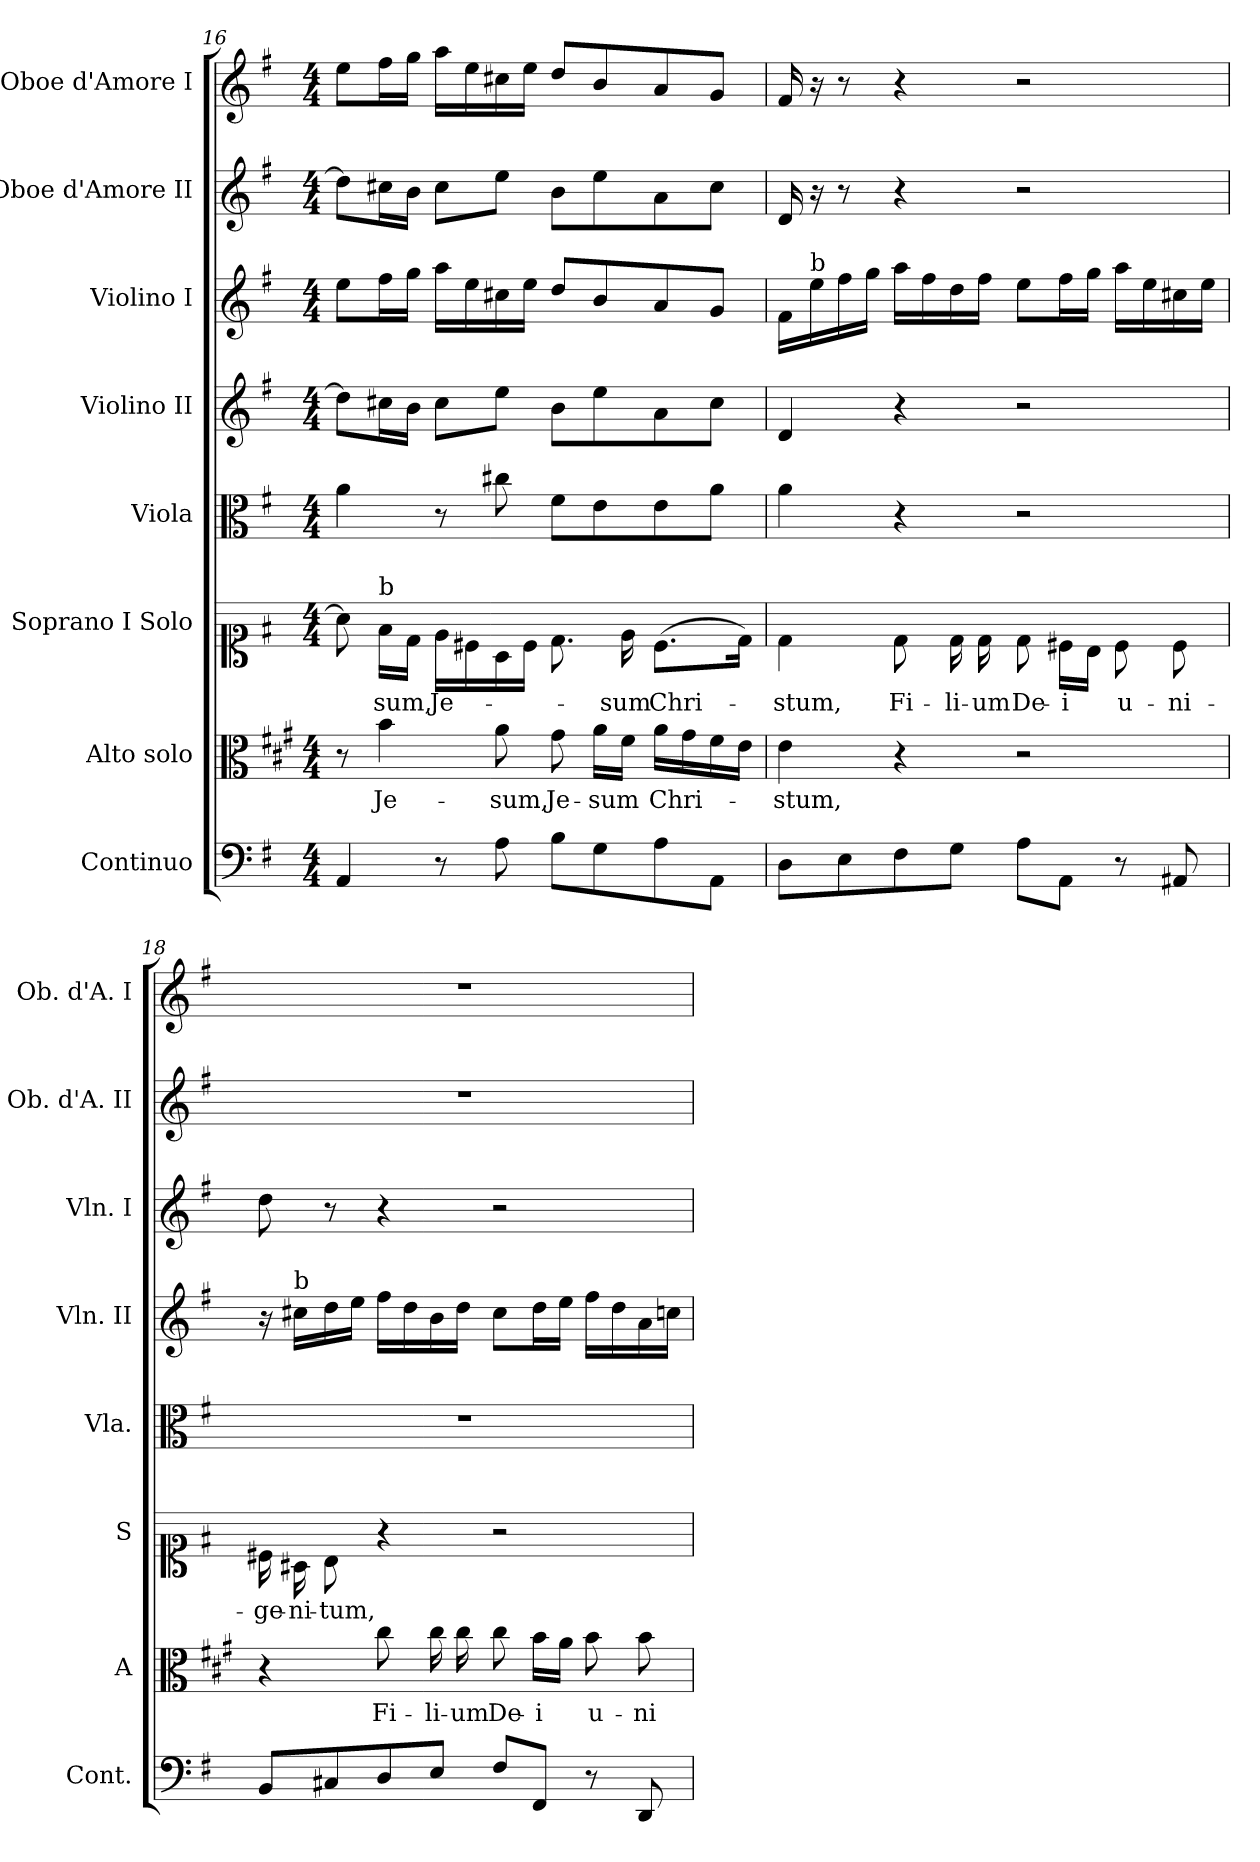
**kern	**kern	**text	**kern	**text	**kern	**kern	**kern	**kern	**kern
*part8	*part7	*part7	*part6	*part6	*part5	*part4	*part3	*part2	*part1
*staff8	*staff7	*staff7	*staff6	*staff6	*staff5	*staff4	*staff3	*staff2	*staff1
*I"Continuo	*I"Alto solo	*	*I"Soprano I Solo	*	*I"Viola	*I"Violino II	*I"Violino I	*I"Oboe d'Amore II	*I"Oboe d'Amore I
*I'Cont.	*I'A	*	*I'S	*	*I'Vla.	*I'Vln. II	*I'Vln. I	*I'Ob. d'A. II	*I'Ob. d'A. I
*clefF4	*clefC3	*	*clefC1	*	*clefC3	*clefG2	*clefG2	*clefG2	*clefG2
*	*ITrd1c2	*	*ITrd-7c-12	*	*	*	*	*	*
*k[f#]	*k[f#]	*	*k[f#]	*	*k[f#]	*k[f#]	*k[f#]	*k[f#]	*k[f#]
*M4/4	*M4/4	*	*M4/4	*	*M4/4	*M4/4	*M4/4	*M4/4	*M4/4
=16	=16	=16	=16	=16	=16	=16	=16	=16	=16
4AA/	8r	.	8aa\]	.	4a\	8dd\L]	8ee\L	8dd\L]	8ee\L
!	!	!	!LO:TX:a:t=b	!	!	!	!	!	!
.	4a\	Je-	16ff#\LL	-sum,	.	16cc#X\L	16ff#\L	16cc#X\L	16ff#\L
.	.	.	16dd\JJ	.	.	16b\JJ	16gg\JJ	16b\JJ	16gg\JJ
8r	.	.	16ee\LL	Je-	8r	8cc#\L	16aa\LL	8cc#\L	16aa\LL
.	.	.	16cc#X\	.	.	.	16ee\	.	16ee\
8A\	8g\	-sum,	16a\	.	8cc#X\	8ee\J	16cc#X\	8ee\J	16cc#X\
.	.	.	16cc#\JJ	.	.	.	16ee\JJ	.	16ee\JJ
8B\L	8f#\	Je-	8.dd\	.	8f#\L	8b\L	8dd/L	8b\L	8dd/L
8G\	16g\LL	-sum	.	.	8e\	8ee\	8b/	8ee\	8b/
.	16e\JJ	.	16ee\	-sum	.	.	.	.	.
8A\	16g\LL	Chri-	(8.cc#\L	Chri-	8e\	8a\	8a/	8a\	8a/
.	16f#\	.	.	.	.	.	.	.	.
8AA\J	16e\	.	.	.	8a\J	8cc#\J	8g/J	8cc#\J	8g/J
.	16d\JJ	.	16dd\Jk)	.	.	.	.	.	.
=17	=17	=17	=17	=17	=17	=17	=17	=17	=17
8D\L	4d\	-stum,	4dd\	-stum,	4a\	4d/	16f#\LL	16d/	16f#/
!	!	!	!	!	!	!	!LO:TX:a:t=b	!	!
.	.	.	.	.	.	.	16ee\	16r	16r
8E\	.	.	.	.	.	.	16ff#\	8r	8r
.	.	.	.	.	.	.	16gg\JJ	.	.
8F#\	4r	.	8dd\	Fi-	4r	4r	16aa\LL	4r	4r
.	.	.	.	.	.	.	16ff#\	.	.
8G\J	.	.	16dd\	-li-	.	.	16dd\	.	.
.	.	.	16dd\	-um	.	.	16ff#\JJ	.	.
8A\L	2r	.	8dd\	De-	2r	2r	8ee\L	2r	2r
8AA\J	.	.	16cc#X\LL	-i	.	.	16ff#\L	.	.
.	.	.	16b\JJ	.	.	.	16gg\JJ	.	.
8r	.	.	8cc#\	u-	.	.	16aa\LL	.	.
.	.	.	.	.	.	.	16ee\	.	.
8AA#X/	.	.	8cc#\	-ni-	.	.	16cc#X\	.	.
.	.	.	.	.	.	.	16ee\JJ	.	.
=18	=18	=18	=18	=18	=18	=18	=18	=18	=18
8BB/L	4r	.	16cc#X\	-ge-	1r	16r	8dd\	1r	1r
!	!	!	!	!	!	!LO:TX:a:t=b	!	!	!
.	.	.	16a#X\	-ni-	.	16cc#X\LL	.	.	.
8C#X/	.	.	8b\	-tum,	.	16dd\	8r	.	.
.	.	.	.	.	.	16ee\JJ	.	.	.
8D/	8b\	Fi-	4r	.	.	16ff#\LL	4r	.	.
.	.	.	.	.	.	16dd\	.	.	.
8E/J	16b\	-li-	.	.	.	16b\	.	.	.
.	16b\	-um	.	.	.	16dd\JJ	.	.	.
8F#/L	8b\	De-	2r	.	.	8cc#\L	2r	.	.
8FF#/J	16a\LL	-i	.	.	.	16dd\L	.	.	.
.	16g\JJ	.	.	.	.	16ee\JJ	.	.	.
8r	8a\	u-	.	.	.	16ff#\LL	.	.	.
.	.	.	.	.	.	16dd\	.	.	.
8DD/	8a\	-ni-	.	.	.	16a\	.	.	.
.	.	.	.	.	.	16ccn\JJ	.	.	.
=	=	=	=	=	=	=	=	=	=
*-	*-	*-	*-	*-	*-	*-	*-	*-	*-
